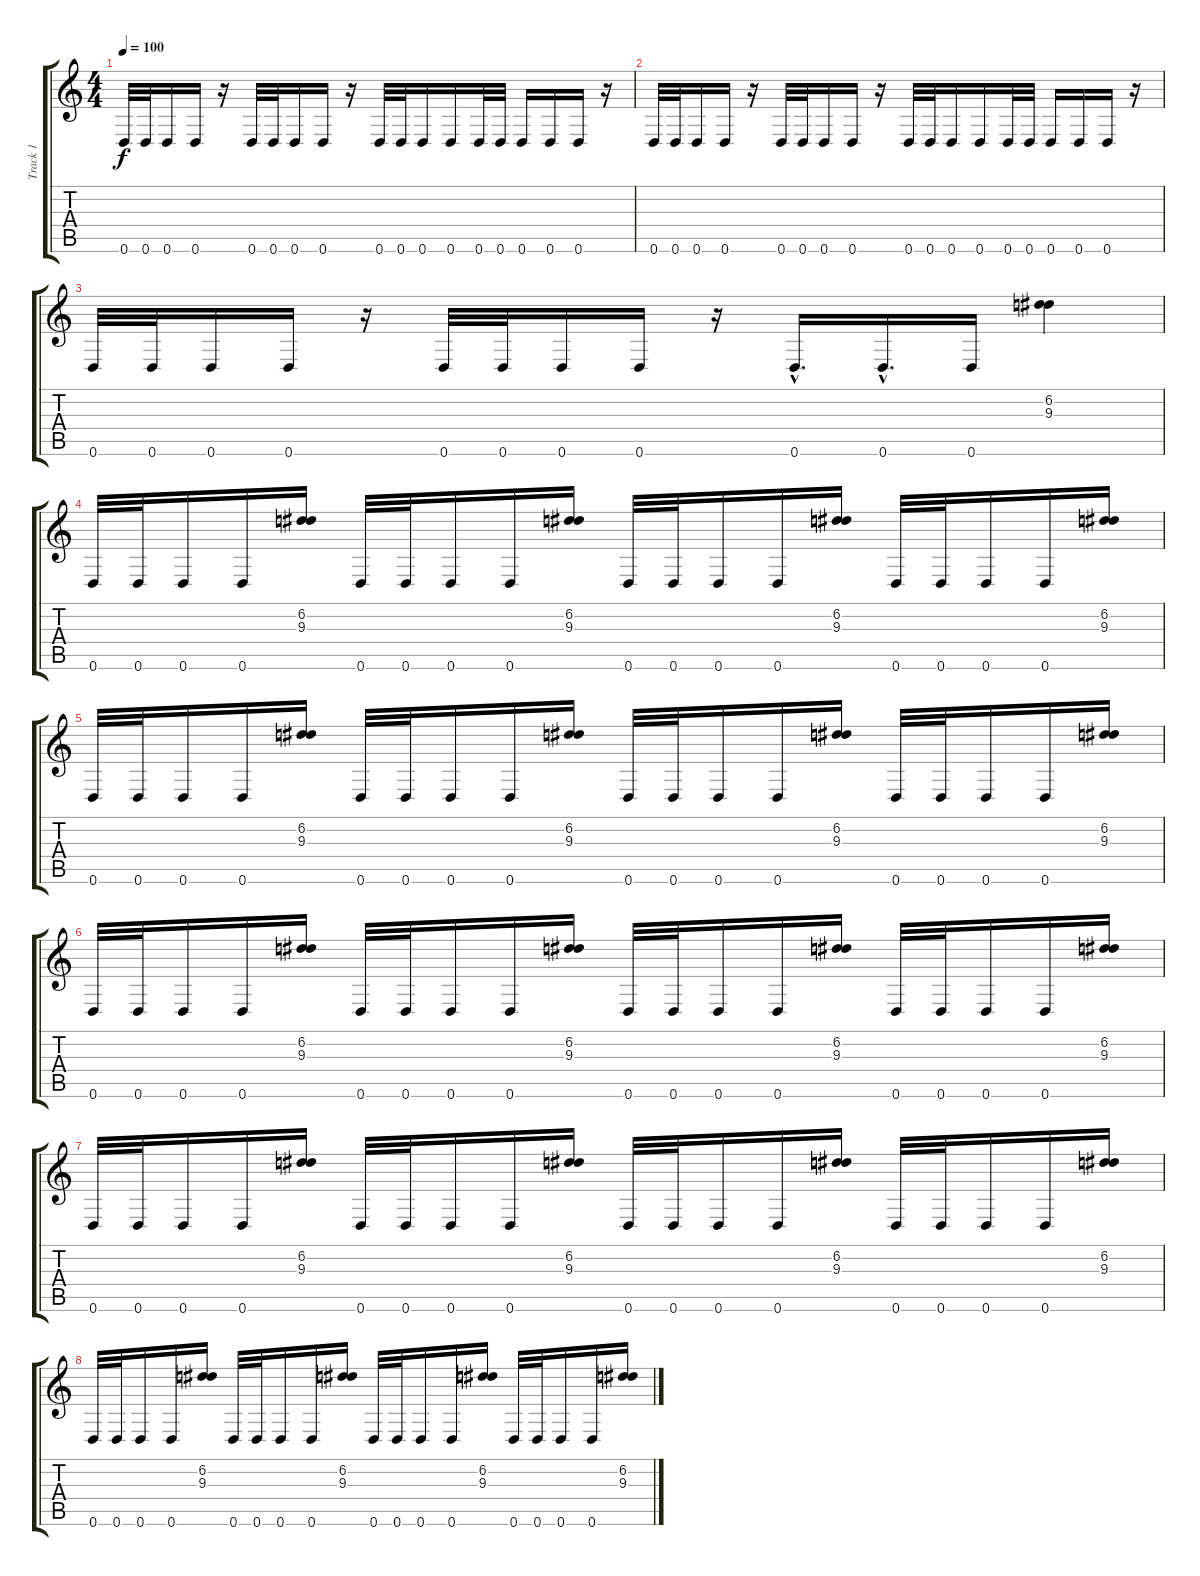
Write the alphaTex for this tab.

\track ("Track 1" "Track 1") {instrument overdrivenguitar}
\staff {score tabs}
\tuning (D4 A3 F3 C3 G2 D2) {hide}
\ts (4 4)
\tempo 100
\clef g2
\ks c
0.6.32{dy f} 0.6.32 0.6.16 0.6.16 r.16 0.6.32 0.6.32 0.6.16 0.6.16 r.16 0.6.32 0.6.32 0.6.16 0.6.16 0.6.32 0.6.32 0.6.16 0.6.16 0.6.16 r.16 |
0.6.32 0.6.32 0.6.16 0.6.16 r.16 0.6.32 0.6.32 0.6.16 0.6.16 r.16 0.6.32 0.6.32 0.6.16 0.6.16 0.6.32 0.6.32 0.6.16 0.6.16 0.6.16 r.16 |
0.6.32 0.6.32 0.6.16 0.6.16 r.16 0.6.32 0.6.32 0.6.16 0.6.16 r.16 0.6{hac}.16{d} 0.6{hac}.16{d} 0.6.16 (6.2 9.3).4 |
0.6.32 0.6.32 0.6.16 0.6.16 (6.2 9.3).16 0.6.32 0.6.32 0.6.16 0.6.16 (6.2 9.3).16 0.6.32 0.6.32 0.6.16 0.6.16 (6.2 9.3).16 0.6.32 0.6.32 0.6.16 0.6.16 (6.2 9.3).16 |
0.6.32 0.6.32 0.6.16 0.6.16 (6.2 9.3).16 0.6.32 0.6.32 0.6.16 0.6.16 (6.2 9.3).16 0.6.32 0.6.32 0.6.16 0.6.16 (6.2 9.3).16 0.6.32 0.6.32 0.6.16 0.6.16 (6.2 9.3).16 |
0.6.32 0.6.32 0.6.16 0.6.16 (6.2 9.3).16 0.6.32 0.6.32 0.6.16 0.6.16 (6.2 9.3).16 0.6.32 0.6.32 0.6.16 0.6.16 (6.2 9.3).16 0.6.32 0.6.32 0.6.16 0.6.16 (6.2 9.3).16 |
0.6.32 0.6.32 0.6.16 0.6.16 (6.2 9.3).16 0.6.32 0.6.32 0.6.16 0.6.16 (6.2 9.3).16 0.6.32 0.6.32 0.6.16 0.6.16 (6.2 9.3).16 0.6.32 0.6.32 0.6.16 0.6.16 (6.2 9.3).16 |
0.6.32 0.6.32 0.6.16 0.6.16 (6.2 9.3).16 0.6.32 0.6.32 0.6.16 0.6.16 (6.2 9.3).16 0.6.32 0.6.32 0.6.16 0.6.16 (6.2 9.3).16 0.6.32 0.6.32 0.6.16 0.6.16 (6.2 9.3).16
